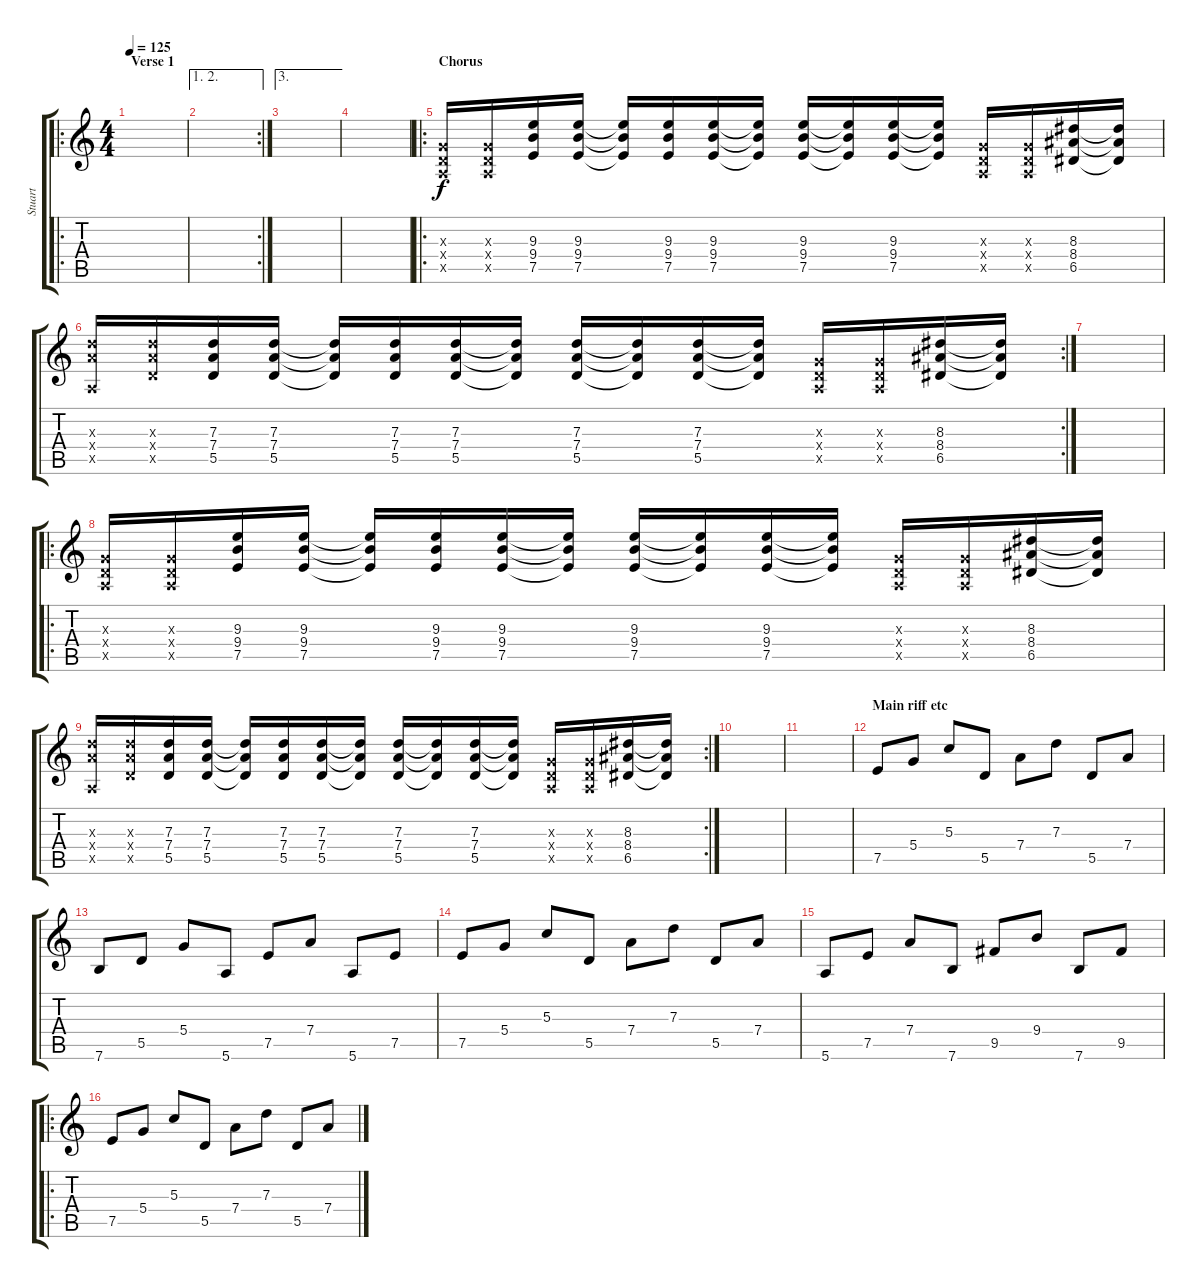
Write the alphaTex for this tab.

\track ("Stuart" "Stuart") {instrument electricguitarclean}
\staff {score tabs}
\tuning (E4 B3 G3 D3 A2 E2) {hide}
\ro
\ts (4 4)
\section ("" "Verse 1")
\tempo 125
\clef g2
\ks c
|
\ae (1 2)
\rc 2
|
\ae 3
|
|
\ro
\section ("" "Chorus")
(0.3{x} 0.4{x} 0.5{x}).16{instrument distortionguitar} (0.3{x} 0.4{x} 0.5{x}).16 (9.3 9.4 7.5).16 (9.3 9.4 7.5).16 (9.3{t} 9.4{t} 7.5{t}).16 (9.3 9.4 7.5).16 (9.3 9.4 7.5).16 (9.3{t} 9.4{t} 7.5{t}).16 (9.3 9.4 7.5).16 (9.3{t} 9.4{t} 7.5{t}).16 (9.3 9.4 7.5).16 (9.3{t} 9.4{t} 7.5{t}).16 (0.3{x} 0.4{x} 0.5{x}).16 (0.3{x} 0.4{x} 0.5{x}).16 (8.3 8.4 6.5).16 (8.3{t} 8.4{t} 6.5{t}).16 |
\rc 2
(7.3{x} 7.4{x} 0.5{x}).16 (7.3{x} 7.4{x} 5.5{x}).16 (7.3 7.4 5.5).16 (7.3 7.4 5.5).16 (7.3{t} 7.4{t} 5.5{t}).16 (7.3 7.4 5.5).16 (7.3 7.4 5.5).16 (7.3{t} 7.4{t} 5.5{t}).16 (7.3 7.4 5.5).16 (7.3{t} 7.4{t} 5.5{t}).16 (7.3 7.4 5.5).16 (7.3{t} 7.4{t} 5.5{t}).16 (0.3{x} 0.4{x} 0.5{x}).16 (0.3{x} 0.4{x} 0.5{x}).16 (8.3 8.4 6.5).16 (8.3{t} 8.4{t} 6.5{t}).16 |
|
\ro
(0.3{x} 0.4{x} 0.5{x}).16 (0.3{x} 0.4{x} 0.5{x}).16 (9.3 9.4 7.5).16 (9.3 9.4 7.5).16 (9.3{t} 9.4{t} 7.5{t}).16 (9.3 9.4 7.5).16 (9.3 9.4 7.5).16 (9.3{t} 9.4{t} 7.5{t}).16 (9.3 9.4 7.5).16 (9.3{t} 9.4{t} 7.5{t}).16 (9.3 9.4 7.5).16 (9.3{t} 9.4{t} 7.5{t}).16 (0.3{x} 0.4{x} 0.5{x}).16 (0.3{x} 0.4{x} 0.5{x}).16 (8.3 8.4 6.5).16 (8.3{t} 8.4{t} 6.5{t}).16 |
\rc 2
(7.3{x} 7.4{x} 0.5{x}).16 (7.3{x} 7.4{x} 5.5{x}).16 (7.3 7.4 5.5).16 (7.3 7.4 5.5).16 (7.3{t} 7.4{t} 5.5{t}).16 (7.3 7.4 5.5).16 (7.3 7.4 5.5).16 (7.3{t} 7.4{t} 5.5{t}).16 (7.3 7.4 5.5).16 (7.3{t} 7.4{t} 5.5{t}).16 (7.3 7.4 5.5).16 (7.3{t} 7.4{t} 5.5{t}).16 (0.3{x} 0.4{x} 0.5{x}).16 (0.3{x} 0.4{x} 0.5{x}).16 (8.3 8.4 6.5).16 (8.3{t} 8.4{t} 6.5{t}).16 |
|
|
\section ("" "Main riff etc")
7.5.8 5.4.8 5.3.8 5.5.8 7.4.8 7.3.8 5.5.8 7.4.8 |
7.6.8 5.5.8 5.4.8 5.6.8 7.5.8 7.4.8 5.6.8 7.5.8 |
7.5.8 5.4.8 5.3.8 5.5.8 7.4.8 7.3.8 5.5.8 7.4.8 |
5.6.8 7.5.8 7.4.8 7.6.8 9.5.8 9.4.8 7.6.8 9.5.8 |
\ro
7.5.8 5.4.8 5.3.8 5.5.8 7.4.8 7.3.8 5.5.8 7.4.8
